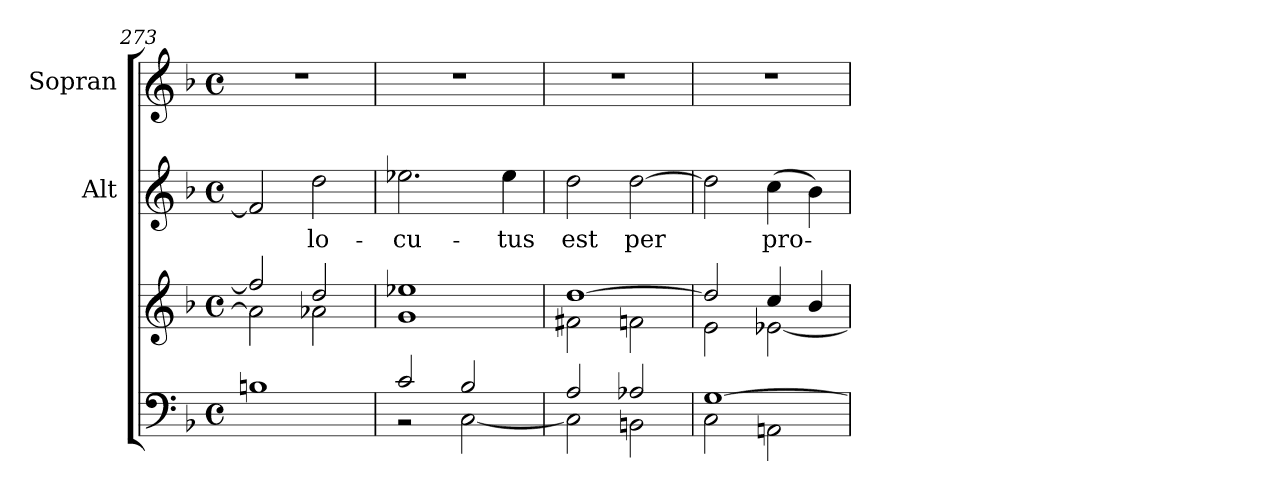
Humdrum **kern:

**kern	**kern	**kern	**text	**kern
*part3	*part3	*part2	*part2	*part1
*staff4	*staff3	*staff2	*staff2	*staff1
*	*	*I"Alt	*	*I"Sopran
*	*	*I'A.	*	*I'S.
*clefF4	*clefG2	*clefG2	*	*clefG2
*k[b-]	*k[b-]	*k[b-]	*	*k[b-]
*F:	*F:	*F:	*	*F:
*M4/4	*M4/4	*M4/4	*	*M4/4
*met(c)	*met(c)	*met(c)	*	*met(c)
=273	=273	=273	=273	=273
*	*^	*	*	*
1Bn	2ff/]	2a\]	2f/]	.	1r
!	!	!	!	!LO:LY:b	!
.	2dd/	2a-X\	2dd\	lo-	.
=274	=274	=274	=274	=274	=274
*^	*	*	*	*	*
!	!	!	!	!	!LO:LY:b	!
2c/	2rBB	1ee-X	1g	2.ee-X\	-cu-	1r
2B-/	[<2C\	.	.	.	.	.
!	!	!	!	!	!LO:LY:b	!
.	.	.	.	4ee-\	-tus	.
!!LO:LB:g=z
=275	=275	=275	=275	=275	=275	=275
!	!	!	!	!	!LO:LY:b	!
2A/	2C\]	[>1dd	2f#X\	2dd\	est	1r
!	!	!	!	!	!LO:LY:b	!
2A-X/	2BBn\	.	2fn\	[2dd\	per	.
=276	=276	=276	=276	=276	=276	=276
[>1G	2C\	2dd/]	2e\	2dd\]	.	1r
!	!	!	!	!	!LO:LY:b	!
.	2AAn\	4cc/	[<2e-X\	(>4cc\	pro-	.
.	.	4b-/	.	4b-\)	.	.
*v	*v	*	*	*	*	*
*	*v	*v	*	*	*
=	=	=	=	=
*-	*-	*-	*-	*-
